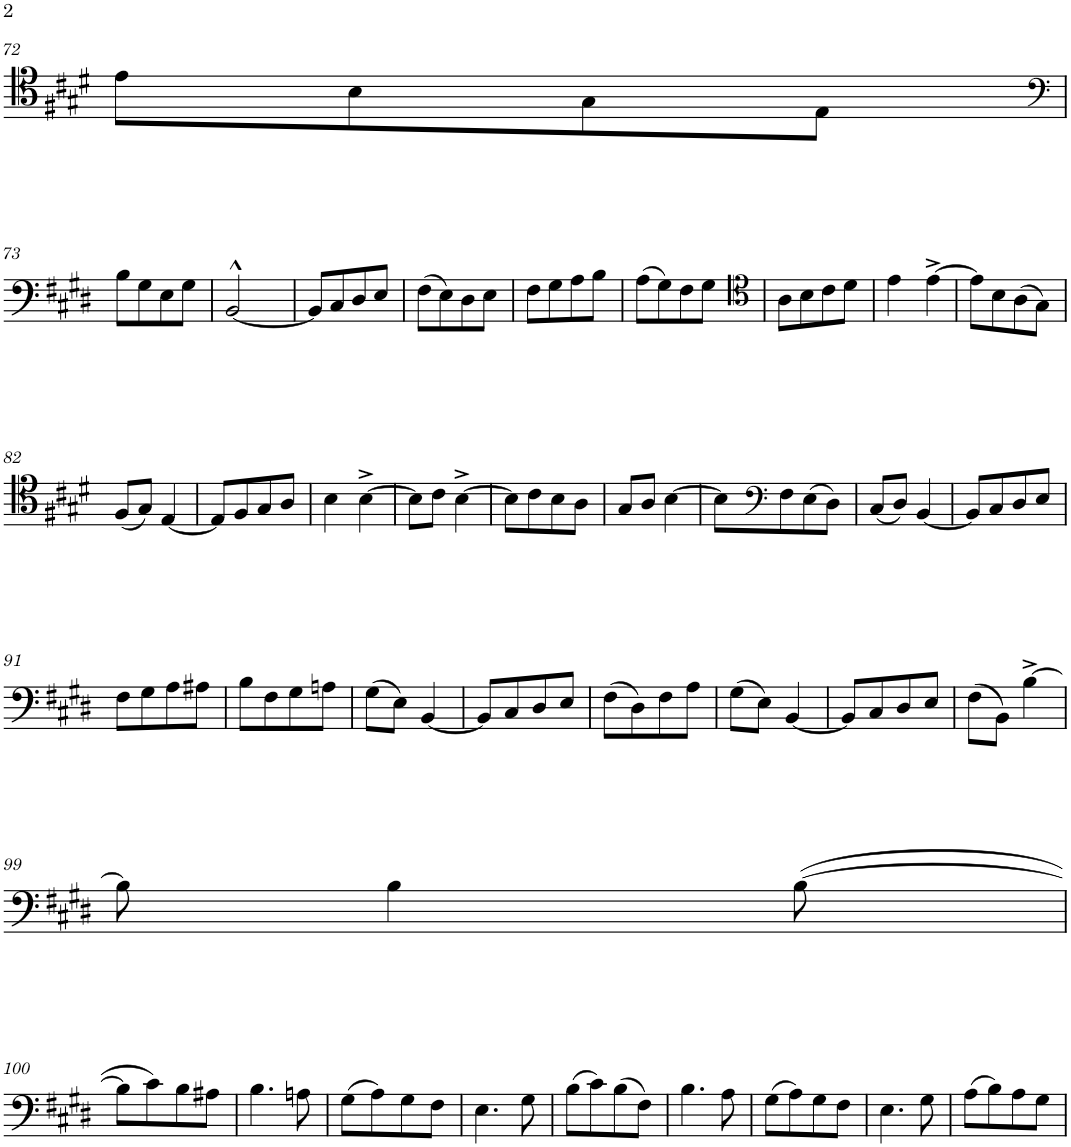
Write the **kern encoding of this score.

**kern
*part1
*staff1
*I"Trombone
*I'Tbn.
!!LO:PB:g=z
*clefC4
*k[f#c#g#d#]
*M2/4
=72
8e\L
8B\
8G#\
8E\J
!!LO:LB:g=z
=73
*clefF4
8B\L
8G#\
8E\
8G#\J
=74
[2BB^^/
=75
8BB/L]
8C#/
8D#/
8E/J
=76
(8F#\L
8E\)
8D#\
8E\J
=77
8F#\L
8G#\
8A\
8B\J
=78
(8A\L
8G#\)
8F#\
8G#\J
=79
*clefC4
8A\L
8B\
8c#\
8d#\J
=80
4e\
[4e^\
=81
8e\L]
8B\
(8A\
8G#\J)
!!LO:LB:g=z
=82
(8F#/L
8G#/J)
[4E/
=83
8E/L]
8F#/
8G#/
8A/J
=84
4B\
[4B^\
=85
8B\L]
8c#\J
[4B^\
=86
8B\L]
8c#\
8B\
8A\J
=87
8G#/L
8A/J
[4B\
=88
8B\L]
*clefF4
8F#\
(8E\
8D#\J)
=89
(8C#/L
8D#/J)
[4BB/
=90
8BB/L]
8C#/
8D#/
8E/J
!!LO:LB:g=z
=91
8F#\L
8G#\
8A\
8A#X\J
=92
8B\L
8F#\
8G#\
8An\J
=93
(8G#\L
8E\J)
[4BB/
=94
8BB/L]
8C#/
8D#/
8E/J
=95
(8F#\L
8D#\)
8F#\
8A\J
=96
(8G#\L
8E\J)
[4BB/
=97
8BB/L]
8C#/
8D#/
8E/J
=98
(8F#\L
8BB\J)
[4B^\
!!LO:LB:g=z
=99
8B\]
4B\
([8B\
!!LO:LB:g=z
=100
8B\L]
8c#\)
8B\
8A#X\J
=101
4.B\
8An\
=102
(8G#\L
8A\)
8G#\
8F#\J
=103
4.E\
8G#\
=104
(8B\L
8c#\)
(8B\
8F#\J)
=105
4.B\
8A\
=106
(8G#\L
8A\)
8G#\
8F#\J
=107
4.E\
8G#\
=108
(8A\L
8B\)
8A\
8G#\J
=
*-
